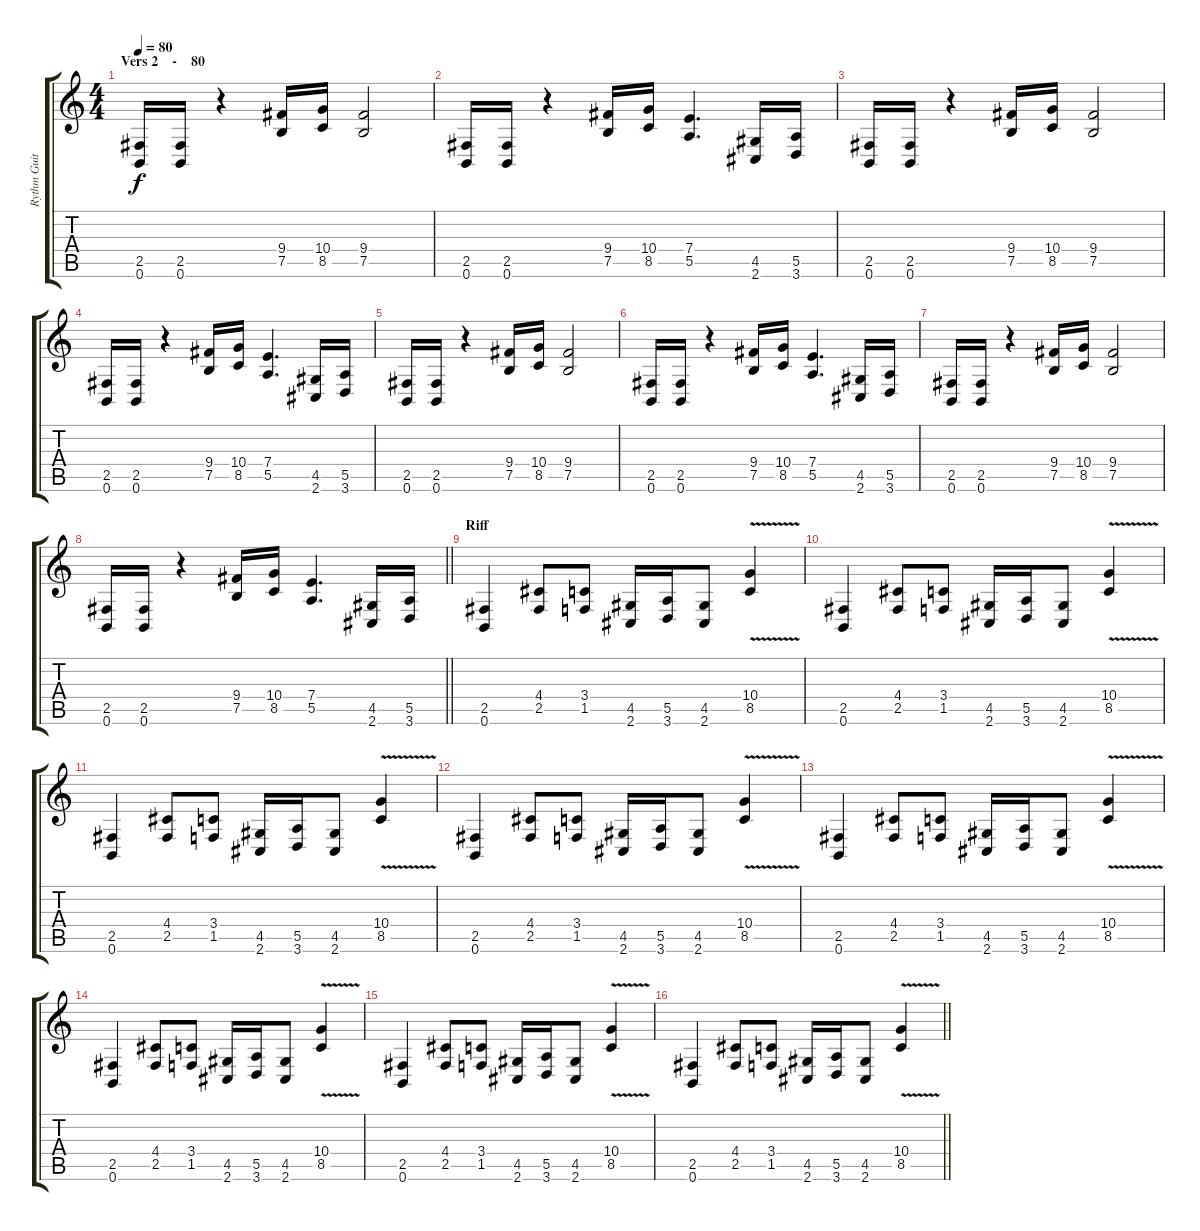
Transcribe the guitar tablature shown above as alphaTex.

\track ("Rythm Guitar" "Rythm Guit") {instrument distortionguitar}
\staff {score tabs}
\tuning (B3 Gb3 D3 A2 E2 B1) {hide}
\ts (4 4)
\section ("" "Vers 2    -    80")
\tempo 80
\clef g2
\ks c
(2.5 0.6).16{dy f} (2.5 0.6).16 r.4 (9.4 7.5).16 (10.4 8.5).16 (9.4 7.5).2 |
(2.5 0.6).16 (2.5 0.6).16 r.4 (9.4 7.5).16 (10.4 8.5).16 (7.4 5.5).4{d} (4.5 2.6).16 (5.5 3.6).16 |
(2.5 0.6).16 (2.5 0.6).16 r.4 (9.4 7.5).16 (10.4 8.5).16 (9.4 7.5).2 |
(2.5 0.6).16 (2.5 0.6).16 r.4 (9.4 7.5).16 (10.4 8.5).16 (7.4 5.5).4{d} (4.5 2.6).16 (5.5 3.6).16 |
(2.5 0.6).16 (2.5 0.6).16 r.4 (9.4 7.5).16 (10.4 8.5).16 (9.4 7.5).2 |
(2.5 0.6).16 (2.5 0.6).16 r.4 (9.4 7.5).16 (10.4 8.5).16 (7.4 5.5).4{d} (4.5 2.6).16 (5.5 3.6).16 |
(2.5 0.6).16 (2.5 0.6).16 r.4 (9.4 7.5).16 (10.4 8.5).16 (9.4 7.5).2 |
\barLineRight lightlight
(2.5 0.6).16 (2.5 0.6).16 r.4 (9.4 7.5).16 (10.4 8.5).16 (7.4 5.5).4{d} (4.5 2.6).16 (5.5 3.6).16 |
\section ("" "Riff")
(2.5 0.6).4 (4.4 2.5).8 (3.4 1.5).8 (4.5 2.6).16 (5.5 3.6).16 (4.5 2.6).8 (10.4{v} 8.5{v}).4 |
(2.5 0.6).4 (4.4 2.5).8 (3.4 1.5).8 (4.5 2.6).16 (5.5 3.6).16 (4.5 2.6).8 (10.4{v} 8.5{v}).4 |
(2.5 0.6).4 (4.4 2.5).8 (3.4 1.5).8 (4.5 2.6).16 (5.5 3.6).16 (4.5 2.6).8 (10.4{v} 8.5{v}).4 |
(2.5 0.6).4 (4.4 2.5).8 (3.4 1.5).8 (4.5 2.6).16 (5.5 3.6).16 (4.5 2.6).8 (10.4{v} 8.5{v}).4 |
(2.5 0.6).4 (4.4 2.5).8 (3.4 1.5).8 (4.5 2.6).16 (5.5 3.6).16 (4.5 2.6).8 (10.4{v} 8.5{v}).4 |
(2.5 0.6).4 (4.4 2.5).8 (3.4 1.5).8 (4.5 2.6).16 (5.5 3.6).16 (4.5 2.6).8 (10.4{v} 8.5{v}).4 |
(2.5 0.6).4 (4.4 2.5).8 (3.4 1.5).8 (4.5 2.6).16 (5.5 3.6).16 (4.5 2.6).8 (10.4{v} 8.5{v}).4 |
\barLineRight lightlight
(2.5 0.6).4 (4.4 2.5).8 (3.4 1.5).8 (4.5 2.6).16 (5.5 3.6).16 (4.5 2.6).8 (10.4{v} 8.5{v}).4
